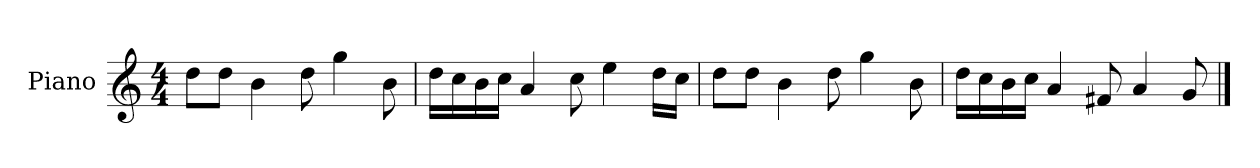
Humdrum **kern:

**kern
*part1
*staff1
*I"Piano
*I'P-no
*clefG2
*k[]
*M4/4
*MM90
=1
8dd\L
8dd\J
4b\
8dd\
4gg\
8b\
=2
16dd\LL
16cc\
16b\
16cc\JJ
4a/
8cc\
4ee\
16dd\LL
16cc\JJ
=3
8dd\L
8dd\J
4b\
8dd\
4gg\
8b\
=4
16dd\LL
16cc\
16b\
16cc\JJ
4a/
8f#X/
4a/
8g/
==
*-
